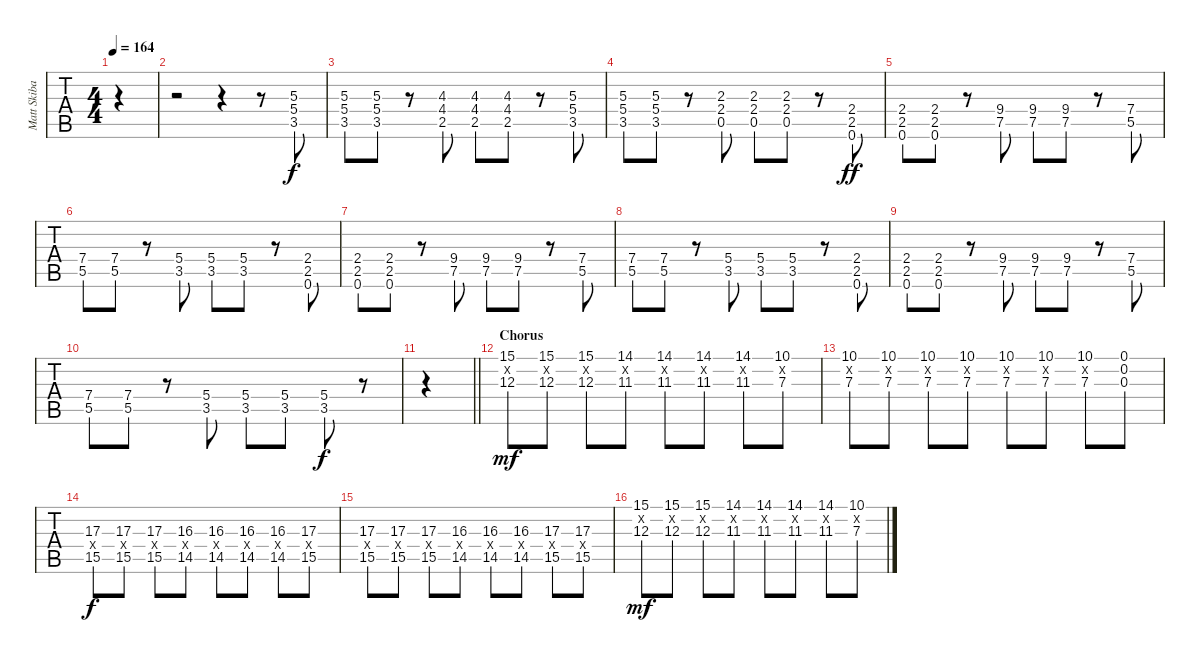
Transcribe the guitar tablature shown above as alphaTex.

\track ("Matt Skiba - Guitar One" "Matt Skiba") {instrument distortionguitar}
\staff {tabs}
\tuning (E4 B3 G3 D3 A2 E2) {hide}
\ts (4 4)
\tempo 164
\clef g2
\ks eminor
|
r.2 r.4 r.8 (5.3 5.4 3.5).8 |
(5.3 5.4 3.5).8 (5.3 5.4 3.5).8 r.8 (4.3 4.4 2.5).8 (4.3 4.4 2.5).8 (4.3 4.4 2.5).8 r.8 (5.3 5.4 3.5).8 |
(5.3 5.4 3.5).8 (5.3 5.4 3.5).8 r.8 (2.3 2.4 0.5).8 (2.3 2.4 0.5).8 (2.3 2.4 0.5).8 r.8 (2.4 2.5 0.6).8{dy ff} |
(2.4 2.5 0.6).8 (2.4 2.5 0.6).8 r.8 (9.4 7.5).8 (9.4 7.5).8 (9.4 7.5).8 r.8 (7.4 5.5).8 |
(7.4 5.5).8 (7.4 5.5).8 r.8 (5.4 3.5).8 (5.4 3.5).8 (5.4 3.5).8 r.8 (2.4 2.5 0.6).8 |
(2.4 2.5 0.6).8 (2.4 2.5 0.6).8 r.8 (9.4 7.5).8 (9.4 7.5).8 (9.4 7.5).8 r.8 (7.4 5.5).8 |
(7.4 5.5).8 (7.4 5.5).8 r.8 (5.4 3.5).8 (5.4 3.5).8 (5.4 3.5).8 r.8 (2.4 2.5 0.6).8 |
(2.4 2.5 0.6).8 (2.4 2.5 0.6).8 r.8 (9.4 7.5).8 (9.4 7.5).8 (9.4 7.5).8 r.8 (7.4 5.5).8 |
(7.4 5.5).8 (7.4 5.5).8 r.8 (5.4 3.5).8 (5.4 3.5).8 (5.4 3.5).8 (5.4 3.5).8{dy f} r.8 |
\barLineRight lightlight
|
\section ("" "Chorus")
(15.1 12.2{x} 12.3).8{dy mf volume 5 balance 11} (15.1 12.2{x} 12.3).8 (15.1 12.2{x} 12.3).8 (14.1 11.2{x} 11.3).8 (14.1 11.2{x} 11.3).8 (14.1 11.2{x} 11.3).8 (14.1 11.2{x} 11.3).8 (10.1 7.2{x} 7.3).8 |
(10.1 10.2{x} 7.3).8 (10.1 10.2{x} 7.3).8 (10.1 10.2{x} 7.3).8 (10.1 10.2{x} 7.3).8 (10.1 10.2{x} 7.3).8 (10.1 10.2{x} 7.3).8 (10.1 10.2{x} 7.3).8 (0.1 0.2 0.3).8 |
(17.3 15.4{x} 15.5).8{dy f} (17.3 15.4{x} 15.5).8 (17.3 15.4{x} 15.5).8 (16.3 14.4{x} 14.5).8 (16.3 14.4{x} 14.5).8 (16.3 14.4{x} 14.5).8 (16.3 14.4{x} 14.5).8 (17.3 15.4{x} 15.5).8 |
(17.3 15.4{x} 15.5).8 (17.3 15.4{x} 15.5).8 (17.3 15.4{x} 15.5).8 (16.3 14.4{x} 14.5).8 (16.3 14.4{x} 14.5).8 (16.3 14.4{x} 14.5).8 (17.3 15.4{x} 15.5).8 (17.3 15.4{x} 15.5).8 |
(15.1 12.2{x} 12.3).8{dy mf} (15.1 12.2{x} 12.3).8 (15.1 12.2{x} 12.3).8 (14.1 11.2{x} 11.3).8 (14.1 11.2{x} 11.3).8 (14.1 11.2{x} 11.3).8 (14.1 11.2{x} 11.3).8 (10.1 7.2{x} 7.3).8
